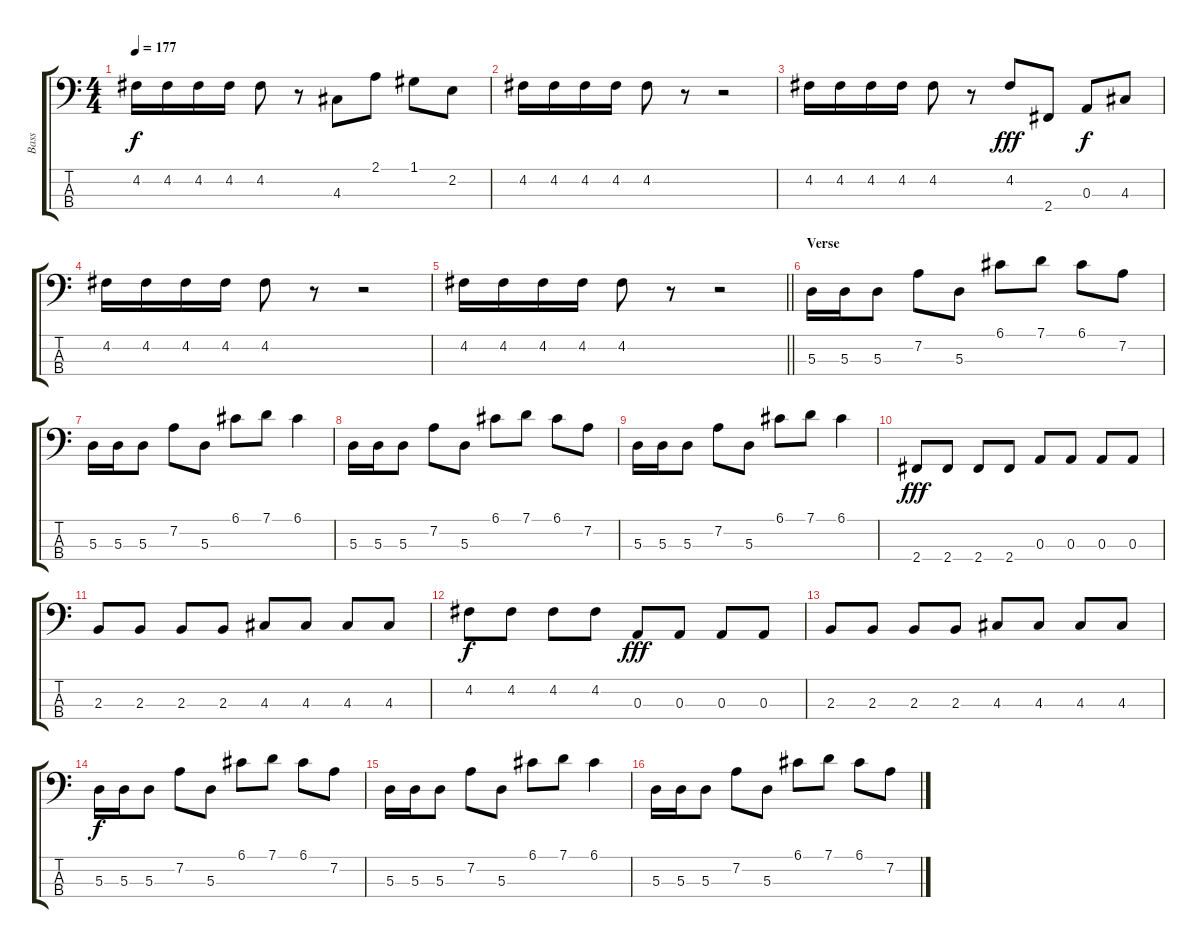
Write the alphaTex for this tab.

\track ("Bass" "Bass") {instrument electricbasspick}
\staff {score tabs}
\tuning (G2 D2 A1 E1) {hide}
\ts (4 4)
\tempo 177
\clef f4
\ks c
4.2.16{dy f} 4.2.16 4.2.16 4.2.16 4.2.8 r.8 4.3.8 2.1.8 1.1.8 2.2.8 |
4.2.16 4.2.16 4.2.16 4.2.16 4.2.8 r.8 r.2 |
4.2.16 4.2.16 4.2.16 4.2.16 4.2.8 r.8 4.2.8{dy fff} 2.4.8 0.3.8{dy f} 4.3.8 |
4.2.16 4.2.16 4.2.16 4.2.16 4.2.8 r.8 r.2 |
\barLineRight lightlight
4.2.16 4.2.16 4.2.16 4.2.16 4.2.8 r.8 r.2 |
\section ("" "Verse")
5.3.16 5.3.16 5.3.8 7.2.8 5.3.8 6.1.8 7.1.8 6.1.8 7.2.8 |
5.3.16 5.3.16 5.3.8 7.2.8 5.3.8 6.1.8 7.1.8 6.1.4 |
5.3.16 5.3.16 5.3.8 7.2.8 5.3.8 6.1.8 7.1.8 6.1.8 7.2.8 |
5.3.16 5.3.16 5.3.8 7.2.8 5.3.8 6.1.8 7.1.8 6.1.4 |
2.4.8{dy fff} 2.4.8 2.4.8 2.4.8 0.3.8 0.3.8 0.3.8 0.3.8 |
2.3.8 2.3.8 2.3.8 2.3.8 4.3.8 4.3.8 4.3.8 4.3.8 |
4.2.8{dy f} 4.2.8 4.2.8 4.2.8 0.3.8{dy fff} 0.3.8 0.3.8 0.3.8 |
2.3.8 2.3.8 2.3.8 2.3.8 4.3.8 4.3.8 4.3.8 4.3.8 |
5.3.16{dy f} 5.3.16 5.3.8 7.2.8 5.3.8 6.1.8 7.1.8 6.1.8 7.2.8 |
5.3.16 5.3.16 5.3.8 7.2.8 5.3.8 6.1.8 7.1.8 6.1.4 |
5.3.16 5.3.16 5.3.8 7.2.8 5.3.8 6.1.8 7.1.8 6.1.8 7.2.8
